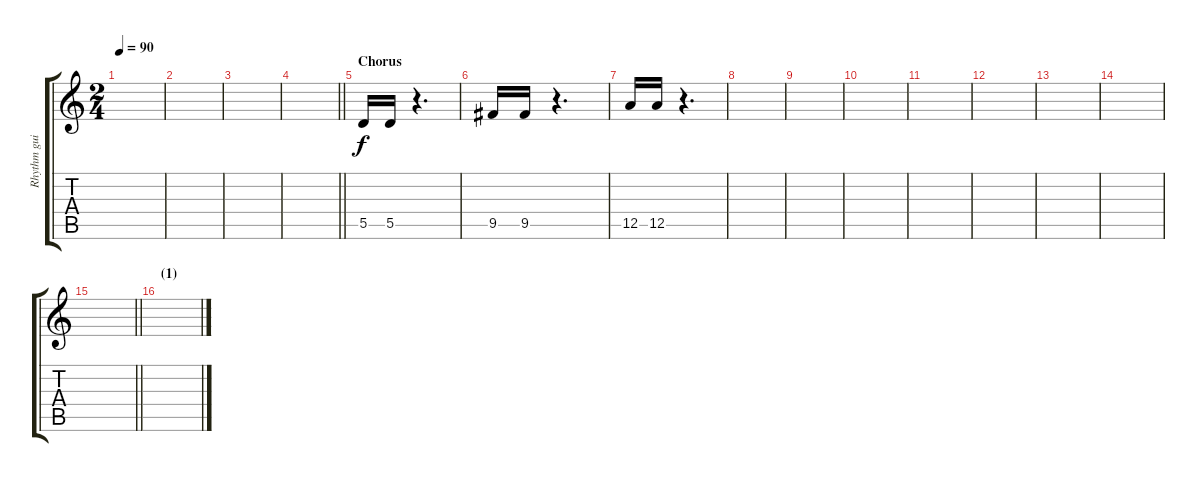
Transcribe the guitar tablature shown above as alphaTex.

\track ("Rhythm guitar + addition lead" "Rhythm gui") {instrument overdrivenguitar}
\staff {score tabs}
\tuning (E4 B3 G3 D3 A2 E2) {hide}
\ts (2 4)
\tempo 90
\clef g2
\ks c
|
|
|
\barLineRight lightlight
|
\section ("" "Chorus")
5.5.16 5.5.16 r.4{d} |
9.5.16 9.5.16 r.4{d} |
12.5.16 12.5.16 r.4{d} |
|
|
|
|
|
|
|
\barLineRight lightlight
|
\section ("" "(1)")
